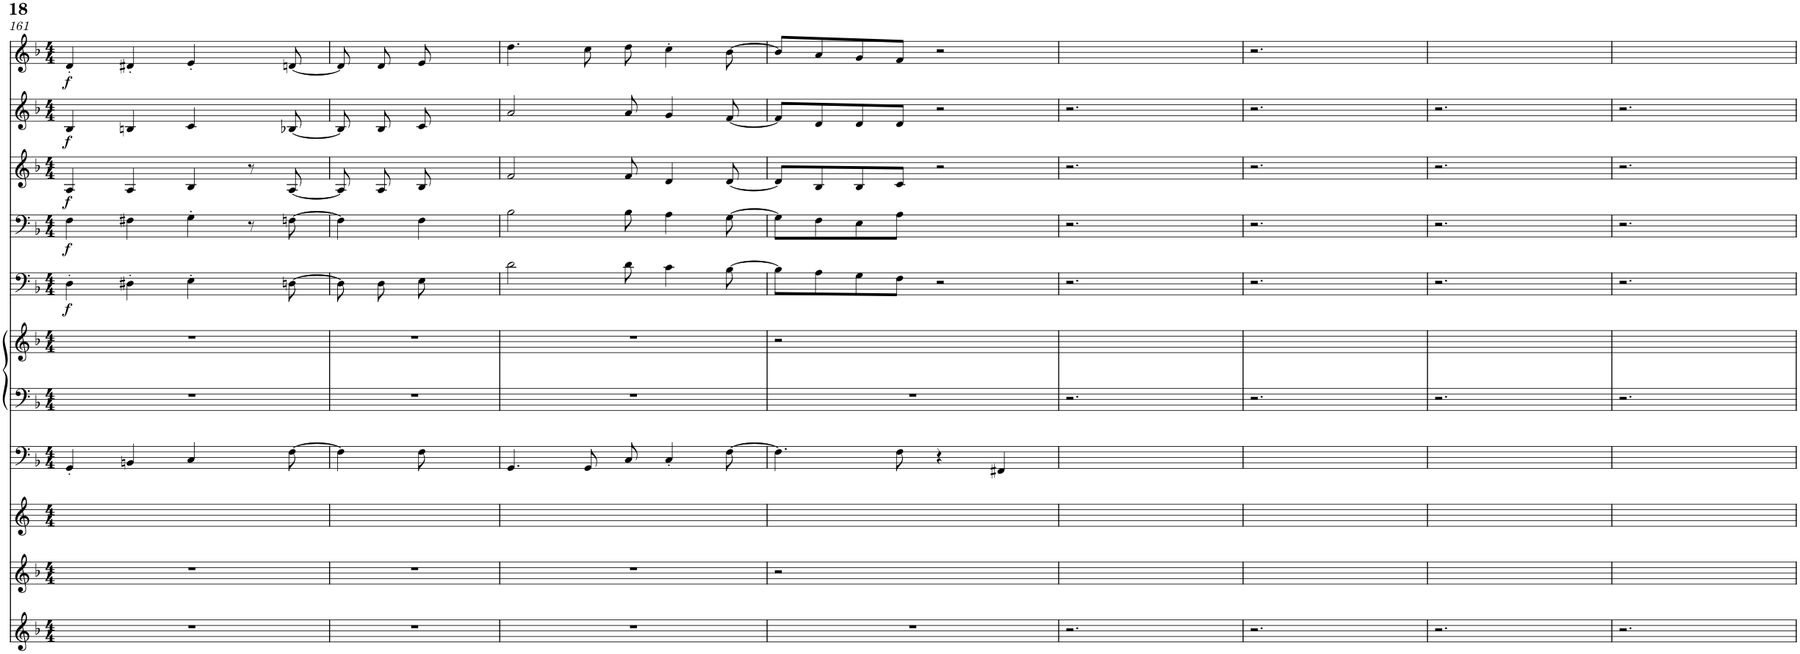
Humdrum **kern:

**kern	**kern	**kern	**kern	**kern	**kern	**kern	**dynam	**kern	**dynam	**kern	**dynam	**kern	**dynam	**kern	**dynam
*part10	*part9	*part8	*part7	*part6	*part6	*part5	*part5	*part4	*part4	*part3	*part3	*part2	*part2	*part1	*part1
*staff11	*staff10	*staff9	*staff8	*staff7	*staff6	*staff5	*staff5	*staff4	*staff4	*staff3	*staff3	*staff2	*staff2	*staff1	*staff1
*I"Voice	*I"Voice	*I"Voice	*I"Voice	*I"Piano	*	*I"Voice	*	*I"Voice	*	*I"Voice	*	*I"Voice	*	*I"Voice	*
*I'V	*I'V	*I'V	*I'V	*I'Pno	*	*I'V	*	*I'V	*	*I'V	*	*I'V	*	*I'V	*
!!LO:PB:g=z
*clefG2	*clefG2	*clefG2	*clefF4	*clefF4	*clefG2	*clefF4	*	*clefF4	*	*clefG2	*	*clefG2	*	*clefG2	*
*k[b-]	*k[b-]	*k[]	*k[b-]	*k[b-]	*k[b-]	*k[b-]	*	*k[b-]	*	*k[b-]	*	*k[b-]	*	*k[b-]	*
*M4/4	*M4/4	*M4/4	*M4/4	*M4/4	*M4/4	*M4/4	*	*M4/4	*	*M4/4	*	*M4/4	*	*M4/4	*
=161	=161	=161	=161	=161	=161	=161	=161	=161	=161	=161	=161	=161	=161	=161	=161
!	!	!	!	!	!	!	!LO:DY:b	!	!LO:DY:b	!	!LO:DY:b	!	!LO:DY:b	!	!LO:DY:b
1r	1r	1ryy	4GG'/	1r	1r	4D'\	f	4F\	f	4A/	f	4B-/	f	4d'/	f
.	.	.	4BBn/	.	.	4D#X'\	.	4F#X\	.	4A/	.	4Bn/	.	4d#X'/	.
.	.	.	4C/	.	.	4E'\	.	4G'\	.	4B-/	.	4c/	.	4e'/	.
.	.	.	8ryy	.	.	8ryy	.	8r	.	8r	.	8ryy	.	8ryy	.
.	.	.	[>8F\	.	.	[>8Dn\	.	[>8Fn\	.	[<8A/	.	[<8B-X/	.	[<8dn/	.
=162	=162	=162	=162	=162	=162	=162	=162	=162	=162	=162	=162	=162	=162	=162	=162
1r	1r	1ryy	4F\]	2r	1r	8D\]	.	4F\]	.	8A/]	.	8B-/]	.	8d/]	.
.	.	.	.	.	.	8D\	.	.	.	8A/	.	8B-/	.	8d/	.
.	.	.	8F\	.	.	8E\	.	4F\	.	8B-/	.	8c/	.	8e/	.
.	.	.	8ryy	.	.	8ryy	.	.	.	8ryy	.	8ryy	.	8ryy	.
.	.	.	2ryy	2ryy	.	2ryy	.	2ryy	.	2ryy	.	2ryy	.	2ryy	.
=163	=163	=163	=163	=163	=163	=163	=163	=163	=163	=163	=163	=163	=163	=163	=163
1r	1r	1ryy	4.GG/	1r	1r	2d\	.	2B-\	.	2f/	.	2a/	.	4.dd\	.
.	.	.	8GG/	.	.	.	.	.	.	.	.	.	.	8cc\	.
.	.	.	8C/	.	.	8d\	.	8B-\	.	8f/	.	8a/	.	8dd\	.
.	.	.	4C'/	.	.	4c\	.	4A\	.	4d/	.	4g/	.	4cc'\	.
.	.	.	[>8F\	.	.	[>8B-\	.	[>8G\	.	[<8d/	.	[<8f/	.	[>8b-\	.
=164	=164	=164	=164	=164	=164	=164	=164	=164	=164	=164	=164	=164	=164	=164	=164
1r	2r	1ryy	4.F\]	1r	2r	8B-\L]	.	8G\L]	.	8d/L]	.	8f/L]	.	8b-/L]	.
.	.	.	.	.	.	8A\	.	8F\	.	8B-/	.	8d/	.	8a/	.
.	.	.	.	.	.	8G\	.	8E\	.	8B-/	.	8d/	.	8g/	.
.	.	.	8F\	.	.	8F\J	.	8A\J	.	8c/J	.	8d/J	.	8f/J	.
.	2ryy	.	4r	.	2ryy	2r	.	2ryy	.	2r	.	2r	.	2r	.
.	.	.	4FF#X/	.	.	.	.	.	.	.	.	.	.	.	.
=165	=165	=165	=165	=165	=165	=165	=165	=165	=165	=165	=165	=165	=165	=165	=165
2.r	1ryy	1ryy	1ryy	2.r	1ryy	2.r	.	2.r	.	2.r	.	2.r	.	1ryy	.
4ryy	.	.	.	4ryy	.	4ryy	.	4ryy	.	4ryy	.	4ryy	.	.	.
=166	=166	=166	=166	=166	=166	=166	=166	=166	=166	=166	=166	=166	=166	=166	=166
2.r	1ryy	1ryy	1ryy	2.r	1ryy	2.r	.	2.r	.	2.r	.	2.r	.	2.r	.
4ryy	.	.	.	4ryy	.	4ryy	.	4ryy	.	4ryy	.	4ryy	.	4ryy	.
=167	=167	=167	=167	=167	=167	=167	=167	=167	=167	=167	=167	=167	=167	=167	=167
2.r	1ryy	1ryy	1ryy	2.r	1ryy	2.r	.	2.r	.	2.r	.	2.r	.	1ryy	.
4ryy	.	.	.	4ryy	.	4ryy	.	4ryy	.	4ryy	.	4ryy	.	.	.
=168	=168	=168	=168	=168	=168	=168	=168	=168	=168	=168	=168	=168	=168	=168	=168
2.r	1ryy	1ryy	1ryy	2.r	1ryy	2.r	.	2.r	.	2.r	.	2.r	.	1ryy	.
4ryy	.	.	.	4ryy	.	4ryy	.	4ryy	.	4ryy	.	4ryy	.	.	.
=	=	=	=	=	=	=	=	=	=	=	=	=	=	=	=
*-	*-	*-	*-	*-	*-	*-	*-	*-	*-	*-	*-	*-	*-	*-	*-
